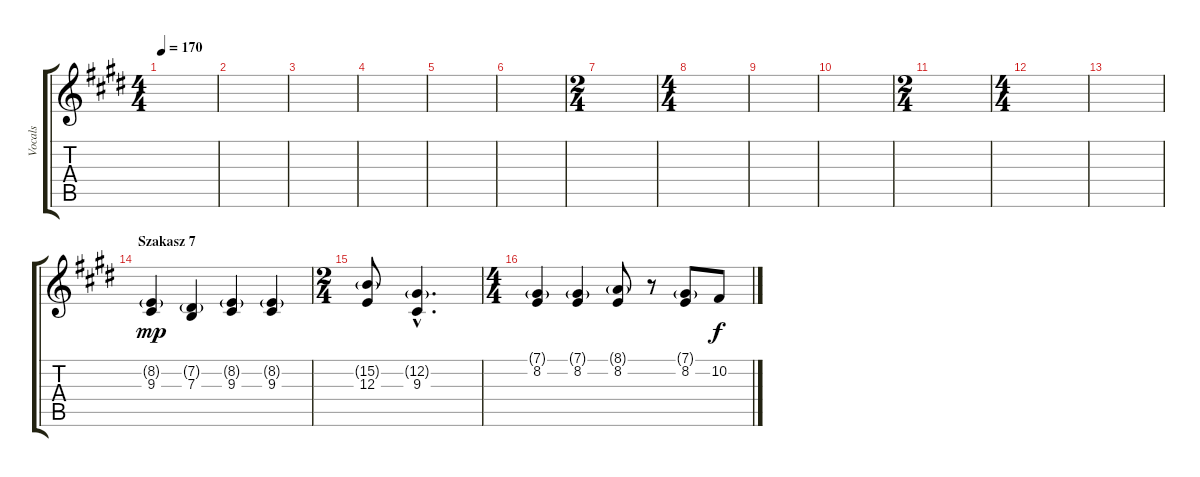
\track ("Vocals" "Vocals") {instrument englishhorn}
\staff {score tabs}
\tuning (Db4 Ab3 E3 B2 Gb2 Db2) {hide}
\ts (4 4)
\tempo 170
\clef g2
\ks c#minor
|
|
|
|
|
|
\ts (2 4)
|
\ts (4 4)
|
|
|
\ts (2 4)
|
\ts (4 4)
|
|
\section ("" "Szakasz 7")
(8.2{g} 9.3).4{dy mp} (7.2{g} 7.3).4 (8.2{g} 9.3).4 (8.2{g} 9.3).4 |
\ts (2 4)
(15.2{g} 12.3).8 (12.2{g hac} 9.3{hac}).4{d} |
\ts (4 4)
(7.1{g} 8.2).4 (7.1{g} 8.2).4 (8.1{g} 8.2).8 r.8 (7.1{g} 8.2).8 10.2.8{dy f}
